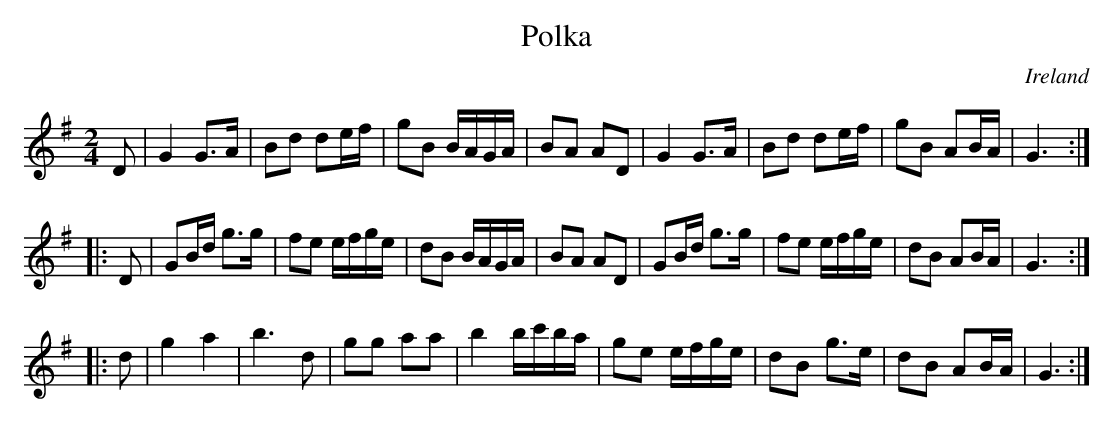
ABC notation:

X:1
T:Polka
L:1/8
M:2/4
O:Ireland
K:G major
D |\
G2 G>A | Bd de/f/ | gB B/A/G/A/ | BA AD | G2 G>A | Bd de/f/ | gB AB/A/ | G3 ::
D|\
GB/d/ g>g | fe e/f/g/e/ | dB B/A/G/A/ | BA AD | GB/d/ g>g | fe e/f/g/e/ | dB AB/A/ | G3 ::
d |\
g2 a2 | b3 d | gg aa | b2b/c'/b/a/ | ge e/f/g/e/ | dB g>e | dB AB/A/ | G3 :|
